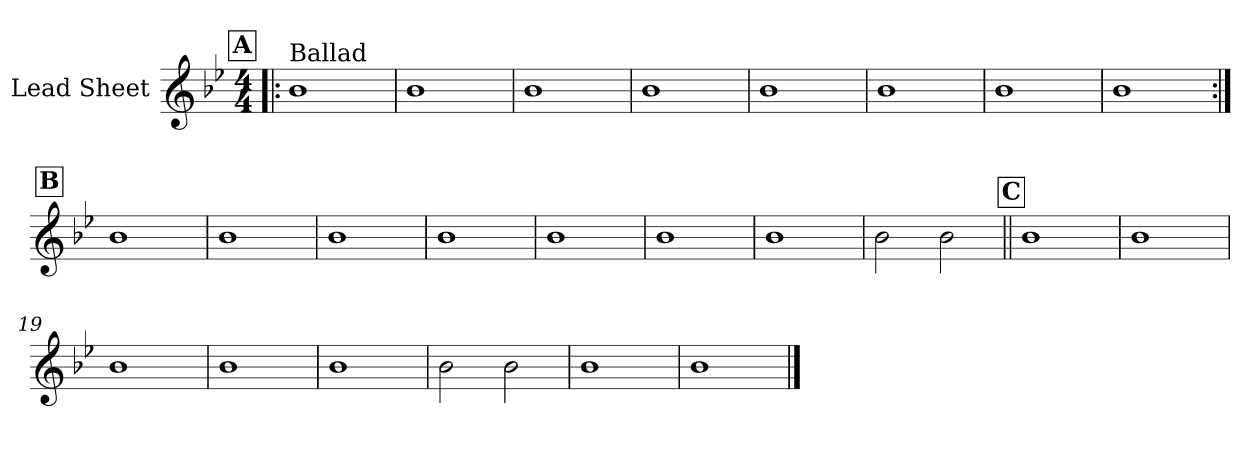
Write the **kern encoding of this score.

**kern
*part1
*staff1
*I"Lead Sheet
*clefG2
*k[b-e-]
*B-:
*M4/4
!!LO:REH:place=s1:a:fs=14:t=A
=1!|:
!LO:TX:a:t=Ballad
1b-
=2
1b-
=3
1b-
=4
1b-
!!LO:LB:g=z
=5
1b-
=6
1b-
=7
1b-
=8
1b-
!!LO:LB:g=z
!!LO:REH:place=s1:a:fs=14:t=B
=9:|!
1b-
=10
1b-
=11
1b-
=12
1b-
!!LO:LB:g=z
=13
1b-
=14
1b-
=15
1b-
=16
2b-\
2b-\
!!LO:LB:g=z
!!LO:REH:place=s1:a:fs=14:t=C
=17||
1b-
=18
1b-
=19
1b-
=20
1b-
!!LO:LB:g=z
=21
1b-
=22
2b-\
2b-\
=23
1b-
=24
1b-
==
*-
